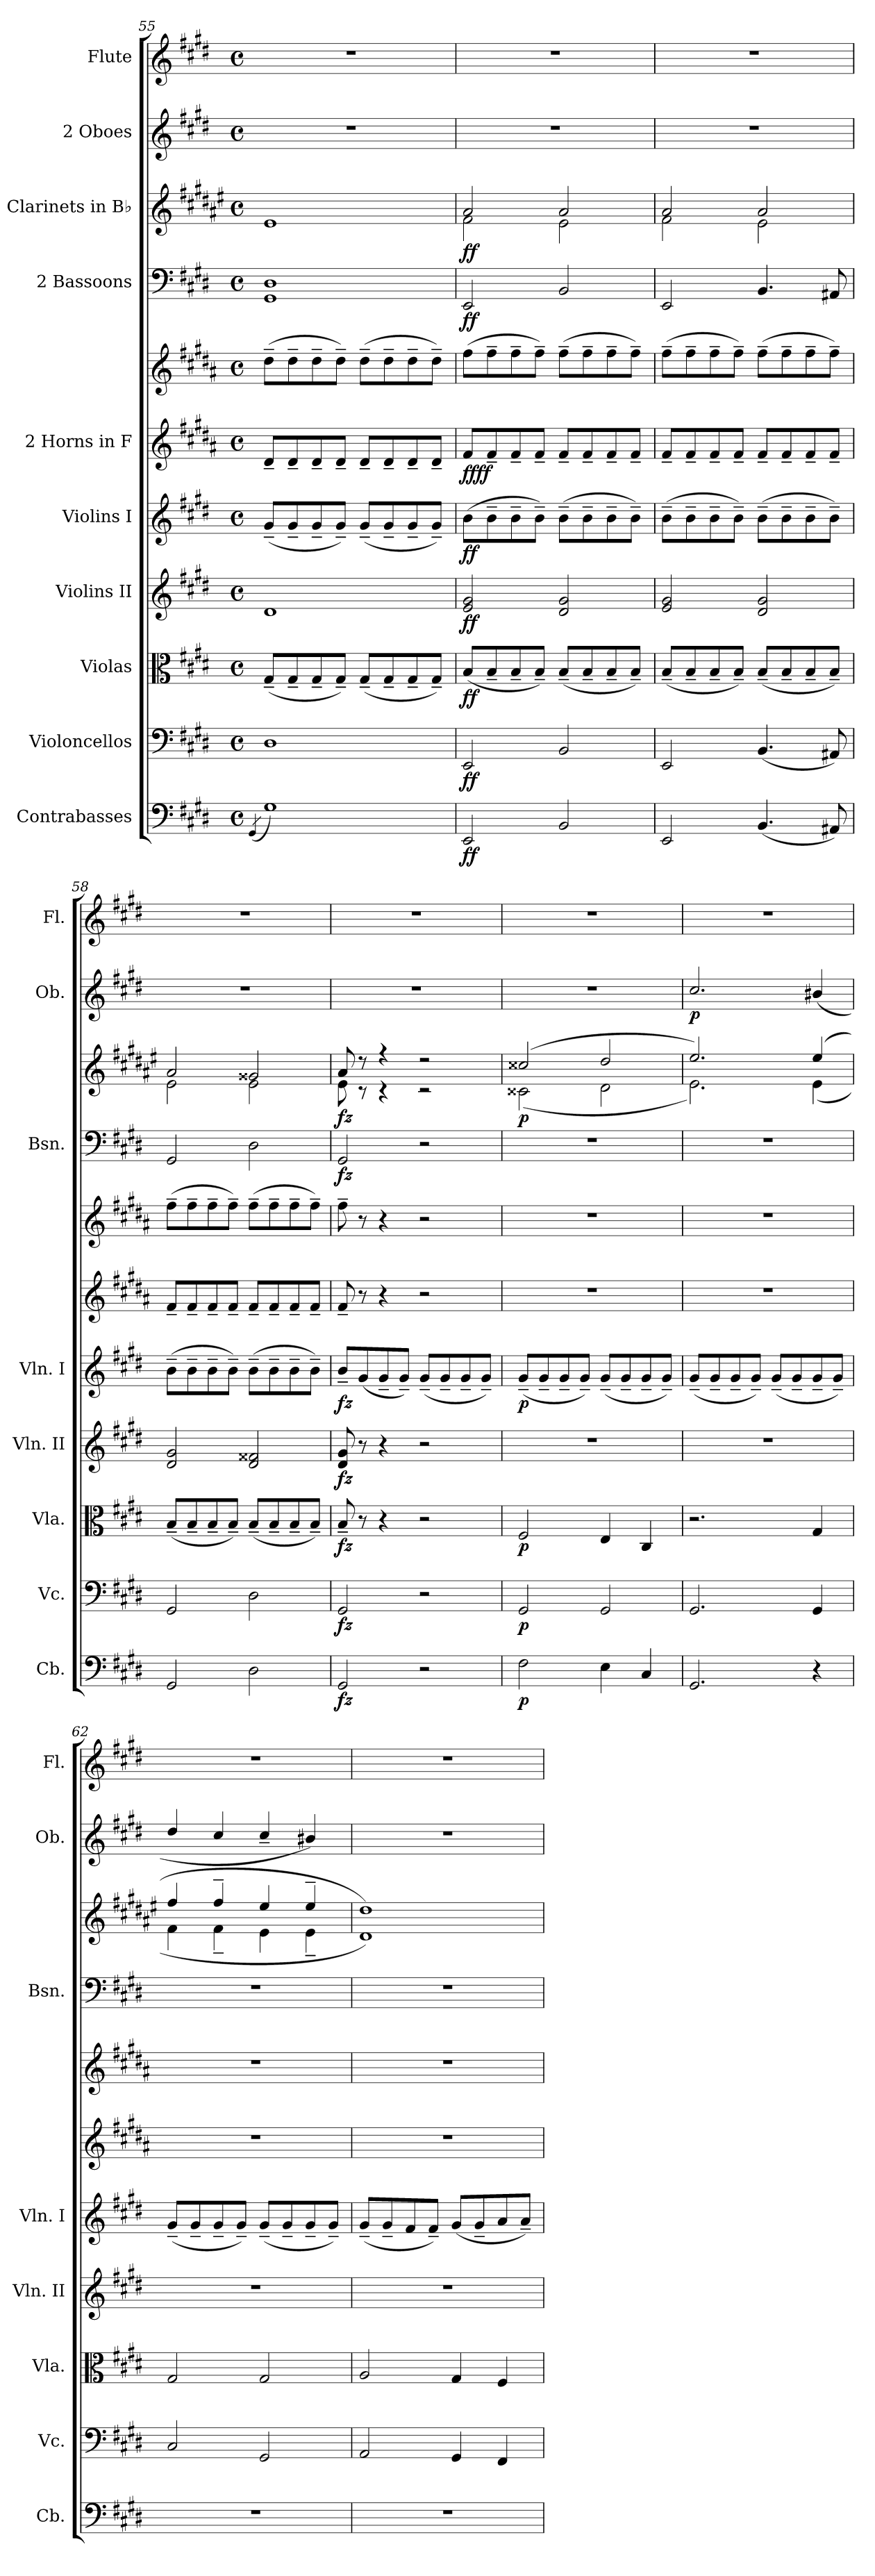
**kern	**dynam	**kern	**dynam	**kern	**dynam	**kern	**dynam	**kern	**dynam	**kern	**kern	**dynam	**kern	**dynam	**kern	**dynam	**kern	**dynam	**kern
*part10	*part10	*part9	*part9	*part8	*part8	*part7	*part7	*part6	*part6	*part5	*part5	*part5	*part4	*part4	*part3	*part3	*part2	*part2	*part1
*staff11	*staff11	*staff10	*staff10	*staff9	*staff9	*staff8	*staff8	*staff7	*staff7	*staff6	*staff5	*staff5/6	*staff4	*staff4	*staff3	*staff3	*staff2	*staff2	*staff1
*I"Contrabasses	*	*I"Violoncellos	*	*I"Violas	*	*I"Violins II	*	*I"Violins I	*	*I"2 Horns in F	*	*	*I"2 Bassoons	*	*I"2 Clarinets in B♭	*	*I"2 Oboes	*	*I"Flute
*I'Cb.	*	*I'Vc.	*	*I'Vla.	*	*I'Vln. II	*	*I'Vln. I	*	*	*	*	*I'Bsn.	*	*	*	*I'Ob.	*	*I'Fl.
*clefF4	*	*clefF4	*	*clefC3	*	*clefG2	*	*clefG2	*	*clefG2	*clefG2	*	*clefF4	*	*clefG2	*	*clefG2	*	*clefG2
*ITrd7c12	*	*	*	*	*	*	*	*	*	*ITrd4c7	*ITrd4c7	*	*	*	*ITrd1c2	*	*	*	*
*k[f#c#g#d#]	*	*k[f#c#g#d#]	*	*k[f#c#g#d#]	*	*k[f#c#g#d#]	*	*k[f#c#g#d#]	*	*k[f#c#g#d#]	*k[f#c#g#d#]	*	*k[f#c#g#d#]	*	*k[f#c#g#d#]	*	*k[f#c#g#d#]	*	*k[f#c#g#d#]
*M4/4	*	*M4/4	*	*M4/4	*	*M4/4	*	*M4/4	*	*M4/4	*M4/4	*	*M4/4	*	*M4/4	*	*M4/4	*	*M4/4
*met(c)	*	*met(c)	*	*met(c)	*	*met(c)	*	*met(c)	*	*met(c)	*met(c)	*	*met(c)	*	*met(c)	*	*met(c)	*	*met(c)
=55	=55	=55	=55	=55	=55	=55	=55	=55	=55	=55	=55	=55	=55	=55	=55	=55	=55	=55	=55
(4qGGG#/	.	.	.	.	.	.	.	.	.	.	.	.	.	.	.	.	.	.	.
*	*	*	*	*	*	*	*	*	*	*	*	*	*^	*	*	*	*	*	*
1GG#)	.	1D#	.	(8G#~/L	.	1d#	.	(8g#~/L	.	8G#~/L	(8g#~\L	.	1D#	1GG#	.	1d#	.	1r	.	1r
.	.	.	.	8G#~/	.	.	.	8g#~/	.	8G#~/	8g#~\	.	.	.	.	.	.	.	.	.
.	.	.	.	8G#~/	.	.	.	8g#~/	.	8G#~/	8g#~\	.	.	.	.	.	.	.	.	.
.	.	.	.	8G#~/J)	.	.	.	8g#~/J)	.	8G#~/J	8g#~\J)	.	.	.	.	.	.	.	.	.
.	.	.	.	(8G#~/L	.	.	.	(8g#~/L	.	8G#~/L	(8g#~\L	.	.	.	.	.	.	.	.	.
.	.	.	.	8G#~/	.	.	.	8g#~/	.	8G#~/	8g#~\	.	.	.	.	.	.	.	.	.
.	.	.	.	8G#~/	.	.	.	8g#~/	.	8G#~/	8g#~\	.	.	.	.	.	.	.	.	.
.	.	.	.	8G#~/J)	.	.	.	8g#~/J)	.	8G#~/J	8g#~\J)	.	.	.	.	.	.	.	.	.
*	*	*	*	*	*	*	*	*	*	*	*	*	*v	*v	*	*	*	*	*	*
=56	=56	=56	=56	=56	=56	=56	=56	=56	=56	=56	=56	=56	=56	=56	=56	=56	=56	=56	=56
*	*	*	*	*	*	*	*	*	*	*	*	*	*	*	*^	*	*	*	*
!	!LO:DY:b	!	!LO:DY:b	!	!LO:DY:b	!	!LO:DY:b	!	!LO:DY:b	!	!	!LO:DY:b=2	!	!	!	!	!	!	!	!
!	!	!	!	!	!	!	!	!	!	!	!	!LO:DY:n=1:b	!	!LO:DY:b	!	!	!LO:DY:b	!	!	!
2EEE/	ff	2EE/	ff	(8B/L	ff	2e/ 2g#/	ff	(8b\L	ff	8B/L	(8b\L	ff ff	2EE/	ff	2g#/	2e\	ff	1r	.	1r
.	.	.	.	8B~/	.	.	.	8b~\	.	8B~/	8b~\	.	.	.	.	.	.	.	.	.
.	.	.	.	8B~/	.	.	.	8b~\	.	8B~/	8b~\	.	.	.	.	.	.	.	.	.
.	.	.	.	8B~/J)	.	.	.	8b~\J)	.	8B~/J	8b~\J)	.	.	.	.	.	.	.	.	.
2BBB/	.	2BB/	.	(8B~/L	.	2d#/ 2g#/	.	(8b~\L	.	8B~/L	(8b~\L	.	2BB/	.	2g#/	2d#\	.	.	.	.
.	.	.	.	8B~/	.	.	.	8b~\	.	8B~/	8b~\	.	.	.	.	.	.	.	.	.
.	.	.	.	8B~/	.	.	.	8b~\	.	8B~/	8b~\	.	.	.	.	.	.	.	.	.
.	.	.	.	8B~/J)	.	.	.	8b~\J)	.	8B~/J	8b~\J)	.	.	.	.	.	.	.	.	.
=57	=57	=57	=57	=57	=57	=57	=57	=57	=57	=57	=57	=57	=57	=57	=57	=57	=57	=57	=57	=57
2EEE/	.	2EE/	.	(8B~/L	.	2e/ 2g#/	.	(8b~\L	.	8B~/L	(8b~\L	.	2EE/	.	2g#/	2e\	.	1r	.	1r
.	.	.	.	8B~/	.	.	.	8b~\	.	8B~/	8b~\	.	.	.	.	.	.	.	.	.
.	.	.	.	8B~/	.	.	.	8b~\	.	8B~/	8b~\	.	.	.	.	.	.	.	.	.
.	.	.	.	8B~/J)	.	.	.	8b~\J)	.	8B~/J	8b~\J)	.	.	.	.	.	.	.	.	.
(4.BBB/	.	(4.BB/	.	(8B~/L	.	2d#/ 2g#/	.	(8b~\L	.	8B~/L	(8b~\L	.	4.BB/	.	2g#/	2d#\	.	.	.	.
.	.	.	.	8B~/	.	.	.	8b~\	.	8B~/	8b~\	.	.	.	.	.	.	.	.	.
.	.	.	.	8B~/	.	.	.	8b~\	.	8B~/	8b~\	.	.	.	.	.	.	.	.	.
8AAA#X/)	.	8AA#X/)	.	8B~/J)	.	.	.	8b~\J)	.	8B~/J	8b~\J)	.	8AA#X/	.	.	.	.	.	.	.
!!LO:PB:g=z
=58	=58	=58	=58	=58	=58	=58	=58	=58	=58	=58	=58	=58	=58	=58	=58	=58	=58	=58	=58	=58
2GGG#/	.	2GG#/	.	(8B~/L	.	2d#/ 2g#/	.	(8b~\L	.	8B~/L	(8b~\L	.	2GG#/	.	2g#/	2d#\	.	1r	.	1r
.	.	.	.	8B~/	.	.	.	8b~\	.	8B~/	8b~\	.	.	.	.	.	.	.	.	.
.	.	.	.	8B~/	.	.	.	8b~\	.	8B~/	8b~\	.	.	.	.	.	.	.	.	.
.	.	.	.	8B~/J)	.	.	.	8b~\J)	.	8B~/J	8b~\J)	.	.	.	.	.	.	.	.	.
2DD#\	.	2D#\	.	(8B~/L	.	2d#/ 2f##X/	.	(8b~\L	.	8B~/L	(8b~\L	.	2D#\	.	2f##X/	2d#\	.	.	.	.
.	.	.	.	8B~/	.	.	.	8b~\	.	8B~/	8b~\	.	.	.	.	.	.	.	.	.
.	.	.	.	8B~/	.	.	.	8b~\	.	8B~/	8b~\	.	.	.	.	.	.	.	.	.
.	.	.	.	8B~/J)	.	.	.	8b~\J)	.	8B~/J	8b~\J)	.	.	.	.	.	.	.	.	.
=59	=59	=59	=59	=59	=59	=59	=59	=59	=59	=59	=59	=59	=59	=59	=59	=59	=59	=59	=59	=59
!	!LO:DY:b	!	!LO:DY:b	!	!LO:DY:b	!	!LO:DY:b	!	!LO:DY:b	!	!	!LO:DY:b=2	!	!	!	!	!	!	!	!
!	!	!	!	!	!	!	!	!	!	!	!	!LO:DY:n=1:b	!	!LO:DY:b	!	!	!LO:DY:b	!	!	!
2GGG#/	fz	2GG#/	fz	8B~/	fz	8d#/ 8g#/	fz	8b~/L	fz	8B~/	8b~\	fz fz	2GG#/	fz	8g#/	8d#\	fz	1r	.	1r
.	.	.	.	8r	.	8r	.	(8g#/	.	8r	8r	.	.	.	8r	8r	.	.	.	.
.	.	.	.	4r	.	4r	.	8g#~/	.	4r	4r	.	.	.	4r	4r	.	.	.	.
.	.	.	.	.	.	.	.	8g#~/J)	.	.	.	.	.	.	.	.	.	.	.	.
2r	.	2r	.	2r	.	2r	.	(8g#~/L	.	2r	2r	.	2r	.	2r	2r	.	.	.	.
.	.	.	.	.	.	.	.	8g#~/	.	.	.	.	.	.	.	.	.	.	.	.
.	.	.	.	.	.	.	.	8g#~/	.	.	.	.	.	.	.	.	.	.	.	.
.	.	.	.	.	.	.	.	8g#~/J)	.	.	.	.	.	.	.	.	.	.	.	.
=60	=60	=60	=60	=60	=60	=60	=60	=60	=60	=60	=60	=60	=60	=60	=60	=60	=60	=60	=60	=60
!	!LO:DY:b	!	!LO:DY:b	!	!LO:DY:b	!	!	!	!LO:DY:b	!	!	!	!	!	!	!	!LO:DY:b	!	!	!
2FF#\	p	2GG#/	p	2F#/	p	1r	.	(8g#~/L	p	1r	1r	.	1r	.	(2b#X/	(2B#X\	p	1r	.	1r
.	.	.	.	.	.	.	.	8g#~/	.	.	.	.	.	.	.	.	.	.	.	.
.	.	.	.	.	.	.	.	8g#~/	.	.	.	.	.	.	.	.	.	.	.	.
.	.	.	.	.	.	.	.	8g#~/J)	.	.	.	.	.	.	.	.	.	.	.	.
4EE\	.	2GG#/	.	4E/	.	.	.	(8g#~/L	.	.	.	.	.	.	2cc#/	2c#\	.	.	.	.
.	.	.	.	.	.	.	.	8g#~/	.	.	.	.	.	.	.	.	.	.	.	.
4CC#/	.	.	.	4C#/	.	.	.	8g#~/	.	.	.	.	.	.	.	.	.	.	.	.
.	.	.	.	.	.	.	.	8g#~/J)	.	.	.	.	.	.	.	.	.	.	.	.
=61	=61	=61	=61	=61	=61	=61	=61	=61	=61	=61	=61	=61	=61	=61	=61	=61	=61	=61	=61	=61
!	!	!	!	!	!	!	!	!	!	!	!	!	!	!	!	!	!	!	!LO:DY:b	!
2.GGG#/	.	2.GG#/	.	2.r	.	1r	.	(8g#~/L	.	1r	1r	.	1r	.	2.dd#/)	2.d#\)	.	2.cc#/	p	1r
.	.	.	.	.	.	.	.	8g#~/	.	.	.	.	.	.	.	.	.	.	.	.
.	.	.	.	.	.	.	.	8g#~/	.	.	.	.	.	.	.	.	.	.	.	.
.	.	.	.	.	.	.	.	8g#~/J)	.	.	.	.	.	.	.	.	.	.	.	.
.	.	.	.	.	.	.	.	(8g#~/L	.	.	.	.	.	.	.	.	.	.	.	.
.	.	.	.	.	.	.	.	8g#~/	.	.	.	.	.	.	.	.	.	.	.	.
4r	.	4GG#/	.	4G#/	.	.	.	8g#~/	.	.	.	.	.	.	(4dd#/	(4d#\	.	(4b#X/	.	.
.	.	.	.	.	.	.	.	8g#~/J)	.	.	.	.	.	.	.	.	.	.	.	.
!!LO:PB:g=z
=62	=62	=62	=62	=62	=62	=62	=62	=62	=62	=62	=62	=62	=62	=62	=62	=62	=62	=62	=62	=62
1r	.	2C#/	.	2G#/	.	1r	.	(8g#~/L	.	1r	1r	.	1r	.	4ee/	4e\	.	4dd#/	.	1r
.	.	.	.	.	.	.	.	8g#~/	.	.	.	.	.	.	.	.	.	.	.	.
.	.	.	.	.	.	.	.	8g#~/	.	.	.	.	.	.	4ee~/	4e~\	.	4cc#/	.	.
.	.	.	.	.	.	.	.	8g#~/J)	.	.	.	.	.	.	.	.	.	.	.	.
.	.	2GG#/	.	2G#/	.	.	.	(8g#~/L	.	.	.	.	.	.	4dd#/	4d#\	.	4cc#~/	.	.
.	.	.	.	.	.	.	.	8g#~/	.	.	.	.	.	.	.	.	.	.	.	.
.	.	.	.	.	.	.	.	8g#~/	.	.	.	.	.	.	4dd#~/	4d#~\	.	4b#X/)	.	.
.	.	.	.	.	.	.	.	8g#~/J)	.	.	.	.	.	.	.	.	.	.	.	.
=63	=63	=63	=63	=63	=63	=63	=63	=63	=63	=63	=63	=63	=63	=63	=63	=63	=63	=63	=63	=63
1r	.	2AA/	.	2A/	.	1r	.	(8g#~/L	.	1r	1r	.	1r	.	1cc#)	1c#)	.	1r	.	1r
.	.	.	.	.	.	.	.	8g#~/	.	.	.	.	.	.	.	.	.	.	.	.
.	.	.	.	.	.	.	.	8f#/	.	.	.	.	.	.	.	.	.	.	.	.
.	.	.	.	.	.	.	.	8f#~/J)	.	.	.	.	.	.	.	.	.	.	.	.
.	.	4GG#/	.	4G#/	.	.	.	(8g#/L	.	.	.	.	.	.	.	.	.	.	.	.
.	.	.	.	.	.	.	.	8g#~/	.	.	.	.	.	.	.	.	.	.	.	.
.	.	4FF#/	.	4F#/	.	.	.	8a/	.	.	.	.	.	.	.	.	.	.	.	.
.	.	.	.	.	.	.	.	8a~/J)	.	.	.	.	.	.	.	.	.	.	.	.
*	*	*	*	*	*	*	*	*	*	*	*	*	*	*	*v	*v	*	*	*	*
=	=	=	=	=	=	=	=	=	=	=	=	=	=	=	=	=	=	=	=
*-	*-	*-	*-	*-	*-	*-	*-	*-	*-	*-	*-	*-	*-	*-	*-	*-	*-	*-	*-
